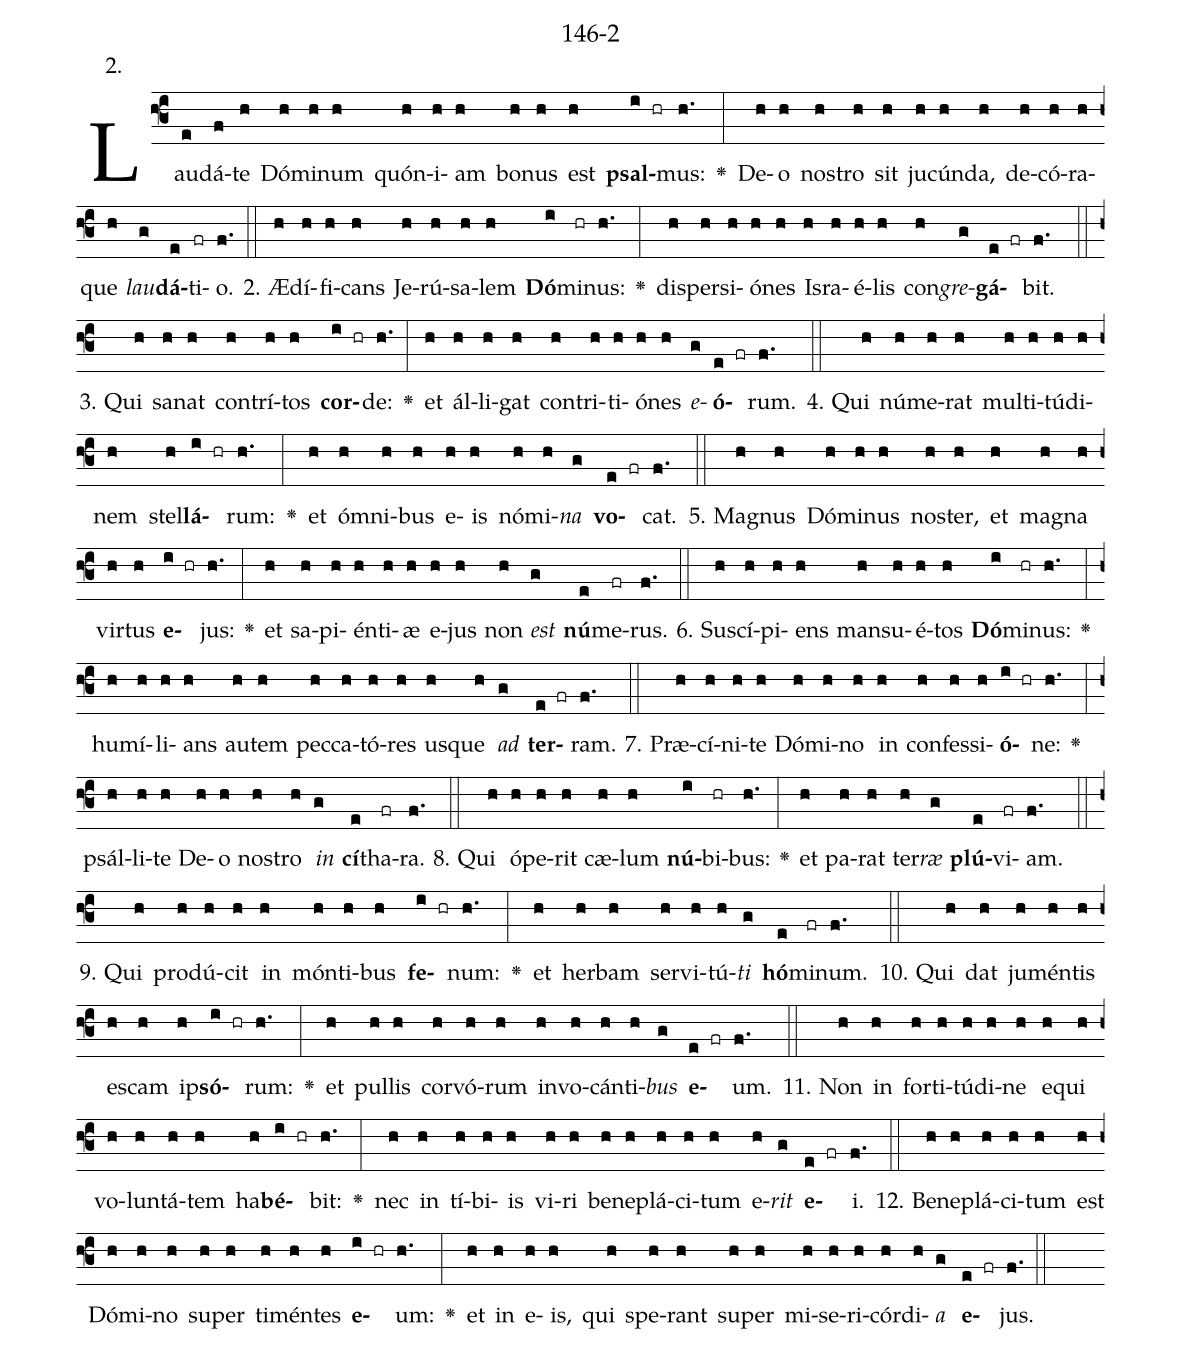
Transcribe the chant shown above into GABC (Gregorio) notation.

name: 146-2;
annotation: 2.;
%%
(f3)Lau(e)dá(f)te(h) Dó(h)mi(h)num(h) quón(h)i(h)am(h) bo(h)nus(h) est(h) <b>psal</b>(i hr)mus:(h.) <v>\greheightstar</v>(:) De(h)o(h) nos(h)tro(h) sit(h) ju(h)cún(h)da,(h) de(h)có(h)ra(h)que(h) <i>lau</i>(g)<b>dá</b>(e)ti(fr)o.(f.) (::)
2. Æ(h)dí(h)fi(h)cans(h) Je(h)rú(h)sa(h)lem(h) <b>Dó</b>(i)mi(hr)nus:(h.) <v>\greheightstar</v>(:) di(h)sper(h)si(h)ó(h)nes(h) Is(h)ra(h)é(h)lis(h) con(h)<i>gre</i>(g)<b>gá</b>(e fr)bit.(f.) (::)
3. Qui(h) sa(h)nat(h) con(h)trí(h)tos(h) <b>cor</b>(i hr)de:(h.) <v>\greheightstar</v>(:) et(h) ál(h)li(h)gat(h) con(h)tri(h)ti(h)ó(h)nes(h) <i>e</i>(g)<b>ó</b>(e fr)rum.(f.) (::)
4. Qui(h) nú(h)me(h)rat(h) mul(h)ti(h)tú(h)di(h)nem(h) stel(h)<b>lá</b>(i hr)rum:(h.) <v>\greheightstar</v>(:) et(h) óm(h)ni(h)bus(h) e(h)is(h) nó(h)mi(h)<i>na</i>(g) <b>vo</b>(e fr)cat.(f.) (::)
5. Ma(h)gnus(h) Dó(h)mi(h)nus(h) nos(h)ter,(h) et(h) ma(h)gna(h) vir(h)tus(h) <b>e</b>(i hr)jus:(h.) <v>\greheightstar</v>(:) et(h) sa(h)pi(h)én(h)ti(h)æ(h) e(h)jus(h) non(h) <i>est</i>(g) <b>nú</b>(e)me(fr)rus.(f.) (::)
6. Su(h)scí(h)pi(h)ens(h) man(h)su(h)é(h)tos(h) <b>Dó</b>(i)mi(hr)nus:(h.) <v>\greheightstar</v>(:) hu(h)mí(h)li(h)ans(h) au(h)tem(h) pec(h)ca(h)tó(h)res(h) us(h)que(h) <i>ad</i>(g) <b>ter</b>(e fr)ram.(f.) (::)
7. Præ(h)cí(h)ni(h)te(h) Dó(h)mi(h)no(h) in(h) con(h)fes(h)si(h)<b>ó</b>(i hr)ne:(h.) <v>\greheightstar</v>(:) psál(h)li(h)te(h) De(h)o(h) nos(h)tro(h) <i>in</i>(g) <b>cí</b>(e)tha(fr)ra.(f.) (::)
8. Qui(h) ó(h)pe(h)rit(h) cæ(h)lum(h) <b>nú</b>(i)bi(hr)bus:(h.) <v>\greheightstar</v>(:) et(h) pa(h)rat(h) ter(h)<i>ræ</i>(g) <b>plú</b>(e)vi(fr)am.(f.) (::)
9. Qui(h) pro(h)dú(h)cit(h) in(h) món(h)ti(h)bus(h) <b>fe</b>(i hr)num:(h.) <v>\greheightstar</v>(:) et(h) her(h)bam(h) ser(h)vi(h)tú(h)<i>ti</i>(g) <b>hó</b>(e)mi(fr)num.(f.) (::)
10. Qui(h) dat(h) ju(h)mén(h)tis(h) es(h)cam(h) ip(h)<b>só</b>(i hr)rum:(h.) <v>\greheightstar</v>(:) et(h) pul(h)lis(h) cor(h)vó(h)rum(h) in(h)vo(h)cán(h)ti(h)<i>bus</i>(g) <b>e</b>(e fr)um.(f.) (::)
11. Non(h) in(h) for(h)ti(h)tú(h)di(h)ne(h) e(h)qui(h) vo(h)lun(h)tá(h)tem(h) ha(h)<b>bé</b>(i hr)bit:(h.) <v>\greheightstar</v>(:) nec(h) in(h) tí(h)bi(h)is(h) vi(h)ri(h) be(h)ne(h)plá(h)ci(h)tum(h) e(h)<i>rit</i>(g) <b>e</b>(e fr)i.(f.) (::)
12. Be(h)ne(h)plá(h)ci(h)tum(h) est(h) Dó(h)mi(h)no(h) su(h)per(h) ti(h)mén(h)tes(h) <b>e</b>(i hr)um:(h.) <v>\greheightstar</v>(:) et(h) in(h) e(h)is,(h) qui(h) spe(h)rant(h) su(h)per(h) mi(h)se(h)ri(h)cór(h)di(h)<i>a</i>(g) <b>e</b>(e fr)jus.(f.) (::)
